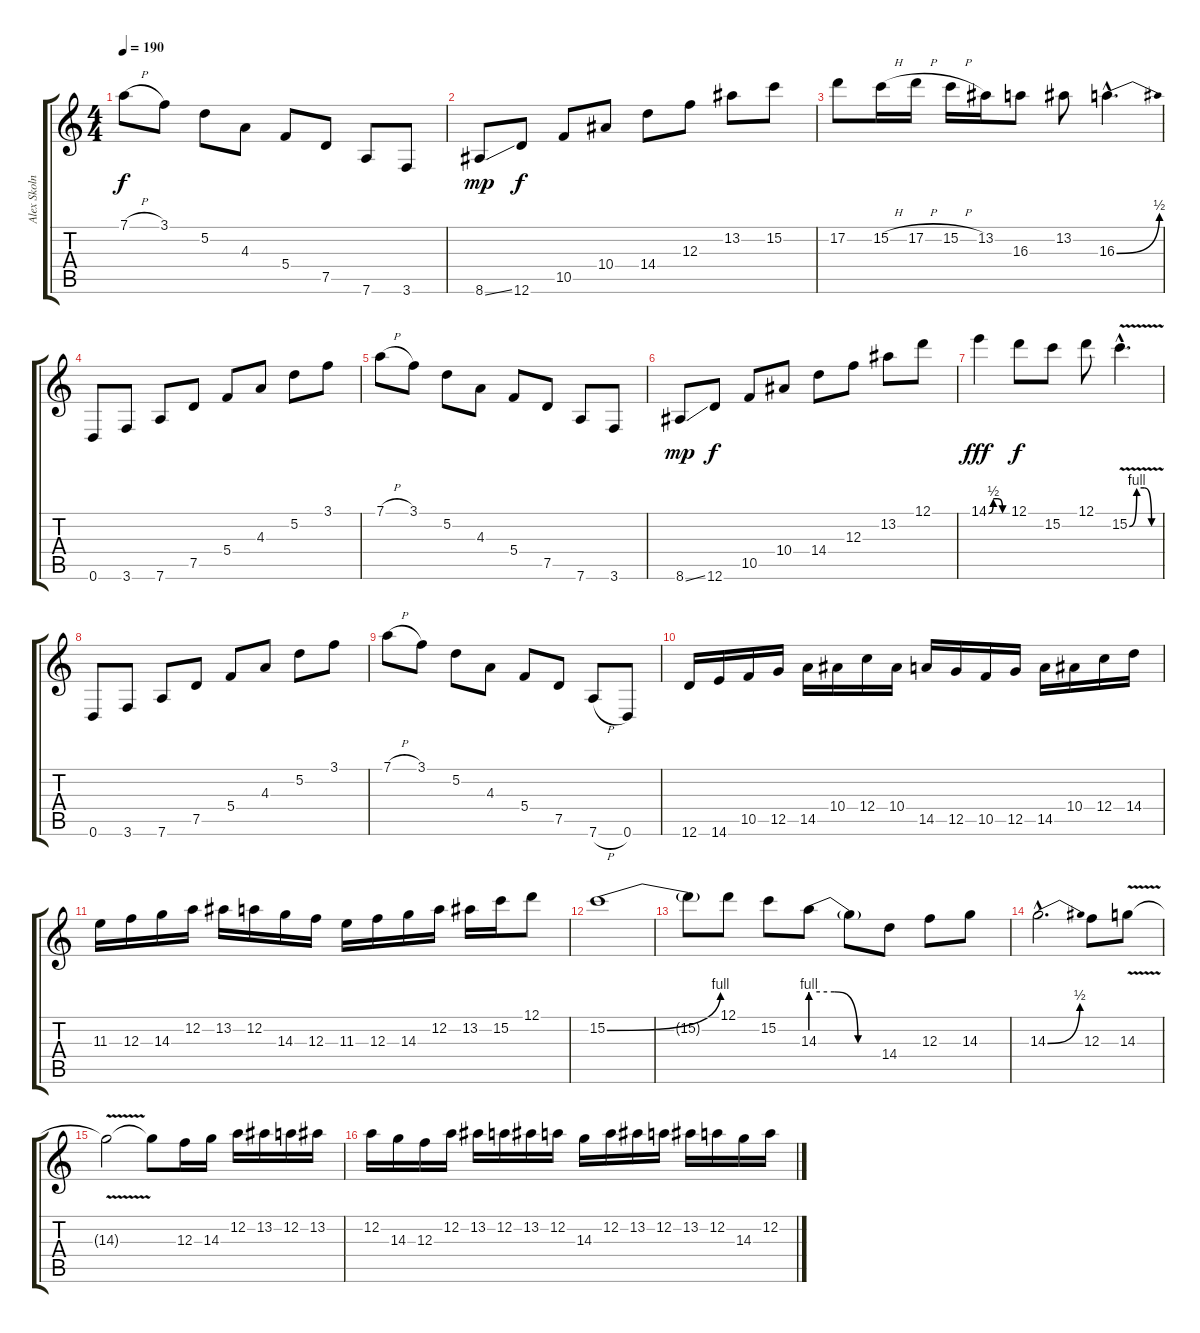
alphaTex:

\track ("Alex Skolnick - Lead Guitar" "Alex Skoln") {instrument distortionguitar}
\staff {score tabs}
\tuning (D4 A3 F3 C3 G2 D2) {hide}
\ts (4 4)
\tempo 190
\clef g2
\ks c
7.1{h}.8{dy f} 3.1.8 5.2.8 4.3.8 5.4.8 7.5.8 7.6.8 3.6.8 |
8.6{ss}.8{dy mp} 12.6.8{dy f} 10.5.8 10.4.8 14.4.8 12.3.8 13.2.8 15.2.8 |
17.2.8 15.2{h}.16 17.2{h}.16 15.2{h}.16 13.2.16 16.3.8 13.2.8 16.3{be (bend 0 0 60 2) hac}.4{d} |
0.6.8 3.6.8 7.6.8 7.5.8 5.4.8 4.3.8 5.2.8 3.1.8 |
7.1{h}.8 3.1.8 5.2.8 4.3.8 5.4.8 7.5.8 7.6.8 3.6.8 |
8.6{ss}.8{dy mp} 12.6.8{dy f} 10.5.8 10.4.8 14.4.8 12.3.8 13.2.8 12.1.8 |
14.1{be (custom 0 0 15 2 30 2 45 0 60 0)}.4{dy fff} 12.1.8{dy f} 15.2.8 12.1.8 15.2{be (custom 0 0 15 4 30 4 45 0 60 0) v hac}.4{d} |
0.6.8 3.6.8 7.6.8 7.5.8 5.4.8 4.3.8 5.2.8 3.1.8 |
7.1{h}.8 3.1.8 5.2.8 4.3.8 5.4.8 7.5.8 7.6{h}.8 0.6.8 |
12.6.16 14.6.16 10.5.16 12.5.16 14.5.16 10.4.16 12.4.16 10.4.16 14.5.16 12.5.16 10.5.16 12.5.16 14.5.16 10.4.16 12.4.16 14.4.16 |
11.3.16 12.3.16 14.3.16 12.2.16 13.2.16 12.2.16 14.3.16 12.3.16 11.3.16 12.3.16 14.3.16 12.2.16 13.2.16 15.2.16 12.1.8 |
15.2{be (bend 0 0 60 4)}.1 |
15.2{t}.8 12.1.8 15.2.8 14.3{be (custom 0 4 20 4 40 0 60 0)}.8 14.3{t}.8 14.4.8 12.3.8 14.3.8 |
14.3{be (bend 0 0 60 2) hac}.2{d} 12.3.8 14.3{v}.8 |
14.3{t}.2 14.3{t}.8 12.3.16 14.3.16 12.2.16 13.2.16 12.2.16 13.2.16 |
12.2.16 14.3.16 12.3.16 12.2.16 13.2.16 12.2.16 13.2.16 12.2.16 14.3.16 12.2.16 13.2.16 12.2.16 13.2.16 12.2.16 14.3.16 12.2.16
